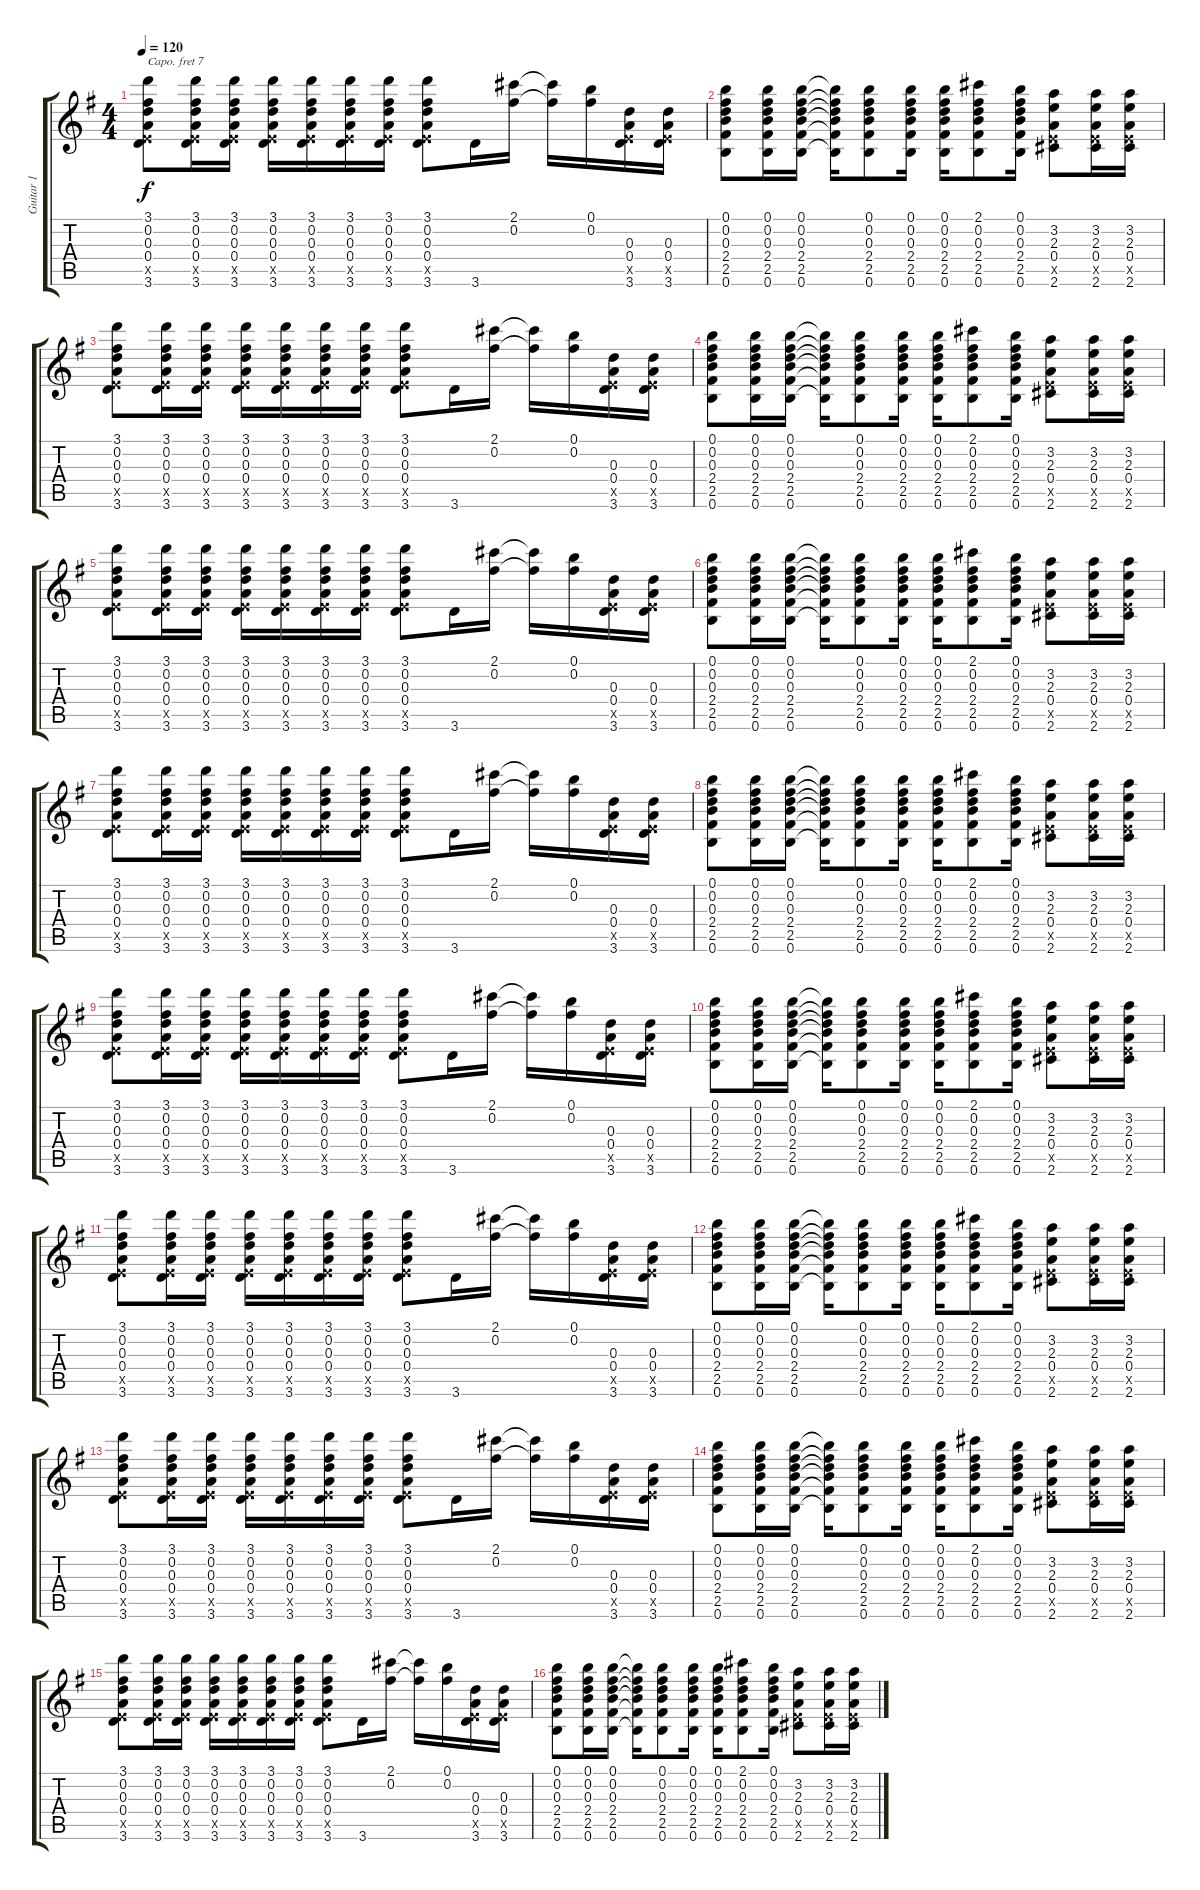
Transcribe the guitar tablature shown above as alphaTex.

\track ("Guitar 1" "Guitar 1") {instrument acousticguitarsteel}
\staff {score tabs}
\capo 7
\tuning (E4 B3 G3 D3 A2 E2) {hide}
\ts (4 4)
\tempo 120
\clef g2
\ks g
(3.1 0.2 0.3 0.4 0.5{x} 3.6).8{dy f} (3.1 0.2 0.3 0.4 0.5{x} 3.6).16 (3.1 0.2 0.3 0.4 0.5{x} 3.6).16 (3.1 0.2 0.3 0.4 0.5{x} 3.6).16 (3.1 0.2 0.3 0.4 0.5{x} 3.6).16 (3.1 0.2 0.3 0.4 0.5{x} 3.6).16 (3.1 0.2 0.3 0.4 0.5{x} 3.6).16 (3.1 0.2 0.3 0.4 0.5{x} 3.6).8 3.6.16 (2.1 0.2).16 (2.1{t} 0.2{t}).16 (0.1 0.2).16 (0.3 0.4 0.5{x} 3.6).16 (0.3 0.4 0.5{x} 3.6).16 |
(0.1 0.2 0.3 2.4 2.5 0.6).8 (0.1 0.2 0.3 2.4 2.5 0.6).16 (0.1 0.2 0.3 2.4 2.5 0.6).16 (0.1{t} 0.2{t} 0.3{t} 2.4{t} 2.5{t} 0.6{t}).16 (0.1 0.2 0.3 2.4 2.5 0.6).8 (0.1 0.2 0.3 2.4 2.5 0.6).16 (0.1 0.2 0.3 2.4 2.5 0.6).16 (2.1 0.2 0.3 2.4 2.5 0.6).8 (0.1 0.2 0.3 2.4 2.5 0.6).16 (3.2 2.3 0.4 0.5{x} 2.6).8 (3.2 2.3 0.4 0.5{x} 2.6).16 (3.2 2.3 0.4 0.5{x} 2.6).16 |
(3.1 0.2 0.3 0.4 0.5{x} 3.6).8 (3.1 0.2 0.3 0.4 0.5{x} 3.6).16 (3.1 0.2 0.3 0.4 0.5{x} 3.6).16 (3.1 0.2 0.3 0.4 0.5{x} 3.6).16 (3.1 0.2 0.3 0.4 0.5{x} 3.6).16 (3.1 0.2 0.3 0.4 0.5{x} 3.6).16 (3.1 0.2 0.3 0.4 0.5{x} 3.6).16 (3.1 0.2 0.3 0.4 0.5{x} 3.6).8 3.6.16 (2.1 0.2).16 (2.1{t} 0.2{t}).16 (0.1 0.2).16 (0.3 0.4 0.5{x} 3.6).16 (0.3 0.4 0.5{x} 3.6).16 |
(0.1 0.2 0.3 2.4 2.5 0.6).8 (0.1 0.2 0.3 2.4 2.5 0.6).16 (0.1 0.2 0.3 2.4 2.5 0.6).16 (0.1{t} 0.2{t} 0.3{t} 2.4{t} 2.5{t} 0.6{t}).16 (0.1 0.2 0.3 2.4 2.5 0.6).8 (0.1 0.2 0.3 2.4 2.5 0.6).16 (0.1 0.2 0.3 2.4 2.5 0.6).16 (2.1 0.2 0.3 2.4 2.5 0.6).8 (0.1 0.2 0.3 2.4 2.5 0.6).16 (3.2 2.3 0.4 0.5{x} 2.6).8 (3.2 2.3 0.4 0.5{x} 2.6).16 (3.2 2.3 0.4 0.5{x} 2.6).16 |
(3.1 0.2 0.3 0.4 0.5{x} 3.6).8 (3.1 0.2 0.3 0.4 0.5{x} 3.6).16 (3.1 0.2 0.3 0.4 0.5{x} 3.6).16 (3.1 0.2 0.3 0.4 0.5{x} 3.6).16 (3.1 0.2 0.3 0.4 0.5{x} 3.6).16 (3.1 0.2 0.3 0.4 0.5{x} 3.6).16 (3.1 0.2 0.3 0.4 0.5{x} 3.6).16 (3.1 0.2 0.3 0.4 0.5{x} 3.6).8 3.6.16 (2.1 0.2).16 (2.1{t} 0.2{t}).16 (0.1 0.2).16 (0.3 0.4 0.5{x} 3.6).16 (0.3 0.4 0.5{x} 3.6).16 |
(0.1 0.2 0.3 2.4 2.5 0.6).8 (0.1 0.2 0.3 2.4 2.5 0.6).16 (0.1 0.2 0.3 2.4 2.5 0.6).16 (0.1{t} 0.2{t} 0.3{t} 2.4{t} 2.5{t} 0.6{t}).16 (0.1 0.2 0.3 2.4 2.5 0.6).8 (0.1 0.2 0.3 2.4 2.5 0.6).16 (0.1 0.2 0.3 2.4 2.5 0.6).16 (2.1 0.2 0.3 2.4 2.5 0.6).8 (0.1 0.2 0.3 2.4 2.5 0.6).16 (3.2 2.3 0.4 0.5{x} 2.6).8 (3.2 2.3 0.4 0.5{x} 2.6).16 (3.2 2.3 0.4 0.5{x} 2.6).16 |
(3.1 0.2 0.3 0.4 0.5{x} 3.6).8 (3.1 0.2 0.3 0.4 0.5{x} 3.6).16 (3.1 0.2 0.3 0.4 0.5{x} 3.6).16 (3.1 0.2 0.3 0.4 0.5{x} 3.6).16 (3.1 0.2 0.3 0.4 0.5{x} 3.6).16 (3.1 0.2 0.3 0.4 0.5{x} 3.6).16 (3.1 0.2 0.3 0.4 0.5{x} 3.6).16 (3.1 0.2 0.3 0.4 0.5{x} 3.6).8 3.6.16 (2.1 0.2).16 (2.1{t} 0.2{t}).16 (0.1 0.2).16 (0.3 0.4 0.5{x} 3.6).16 (0.3 0.4 0.5{x} 3.6).16 |
(0.1 0.2 0.3 2.4 2.5 0.6).8 (0.1 0.2 0.3 2.4 2.5 0.6).16 (0.1 0.2 0.3 2.4 2.5 0.6).16 (0.1{t} 0.2{t} 0.3{t} 2.4{t} 2.5{t} 0.6{t}).16 (0.1 0.2 0.3 2.4 2.5 0.6).8 (0.1 0.2 0.3 2.4 2.5 0.6).16 (0.1 0.2 0.3 2.4 2.5 0.6).16 (2.1 0.2 0.3 2.4 2.5 0.6).8 (0.1 0.2 0.3 2.4 2.5 0.6).16 (3.2 2.3 0.4 0.5{x} 2.6).8 (3.2 2.3 0.4 0.5{x} 2.6).16 (3.2 2.3 0.4 0.5{x} 2.6).16 |
(3.1 0.2 0.3 0.4 0.5{x} 3.6).8 (3.1 0.2 0.3 0.4 0.5{x} 3.6).16 (3.1 0.2 0.3 0.4 0.5{x} 3.6).16 (3.1 0.2 0.3 0.4 0.5{x} 3.6).16 (3.1 0.2 0.3 0.4 0.5{x} 3.6).16 (3.1 0.2 0.3 0.4 0.5{x} 3.6).16 (3.1 0.2 0.3 0.4 0.5{x} 3.6).16 (3.1 0.2 0.3 0.4 0.5{x} 3.6).8 3.6.16 (2.1 0.2).16 (2.1{t} 0.2{t}).16 (0.1 0.2).16 (0.3 0.4 0.5{x} 3.6).16 (0.3 0.4 0.5{x} 3.6).16 |
(0.1 0.2 0.3 2.4 2.5 0.6).8 (0.1 0.2 0.3 2.4 2.5 0.6).16 (0.1 0.2 0.3 2.4 2.5 0.6).16 (0.1{t} 0.2{t} 0.3{t} 2.4{t} 2.5{t} 0.6{t}).16 (0.1 0.2 0.3 2.4 2.5 0.6).8 (0.1 0.2 0.3 2.4 2.5 0.6).16 (0.1 0.2 0.3 2.4 2.5 0.6).16 (2.1 0.2 0.3 2.4 2.5 0.6).8 (0.1 0.2 0.3 2.4 2.5 0.6).16 (3.2 2.3 0.4 0.5{x} 2.6).8 (3.2 2.3 0.4 0.5{x} 2.6).16 (3.2 2.3 0.4 0.5{x} 2.6).16 |
(3.1 0.2 0.3 0.4 0.5{x} 3.6).8 (3.1 0.2 0.3 0.4 0.5{x} 3.6).16 (3.1 0.2 0.3 0.4 0.5{x} 3.6).16 (3.1 0.2 0.3 0.4 0.5{x} 3.6).16 (3.1 0.2 0.3 0.4 0.5{x} 3.6).16 (3.1 0.2 0.3 0.4 0.5{x} 3.6).16 (3.1 0.2 0.3 0.4 0.5{x} 3.6).16 (3.1 0.2 0.3 0.4 0.5{x} 3.6).8 3.6.16 (2.1 0.2).16 (2.1{t} 0.2{t}).16 (0.1 0.2).16 (0.3 0.4 0.5{x} 3.6).16 (0.3 0.4 0.5{x} 3.6).16 |
(0.1 0.2 0.3 2.4 2.5 0.6).8 (0.1 0.2 0.3 2.4 2.5 0.6).16 (0.1 0.2 0.3 2.4 2.5 0.6).16 (0.1{t} 0.2{t} 0.3{t} 2.4{t} 2.5{t} 0.6{t}).16 (0.1 0.2 0.3 2.4 2.5 0.6).8 (0.1 0.2 0.3 2.4 2.5 0.6).16 (0.1 0.2 0.3 2.4 2.5 0.6).16 (2.1 0.2 0.3 2.4 2.5 0.6).8 (0.1 0.2 0.3 2.4 2.5 0.6).16 (3.2 2.3 0.4 0.5{x} 2.6).8 (3.2 2.3 0.4 0.5{x} 2.6).16 (3.2 2.3 0.4 0.5{x} 2.6).16 |
(3.1 0.2 0.3 0.4 0.5{x} 3.6).8 (3.1 0.2 0.3 0.4 0.5{x} 3.6).16 (3.1 0.2 0.3 0.4 0.5{x} 3.6).16 (3.1 0.2 0.3 0.4 0.5{x} 3.6).16 (3.1 0.2 0.3 0.4 0.5{x} 3.6).16 (3.1 0.2 0.3 0.4 0.5{x} 3.6).16 (3.1 0.2 0.3 0.4 0.5{x} 3.6).16 (3.1 0.2 0.3 0.4 0.5{x} 3.6).8 3.6.16 (2.1 0.2).16 (2.1{t} 0.2{t}).16 (0.1 0.2).16 (0.3 0.4 0.5{x} 3.6).16 (0.3 0.4 0.5{x} 3.6).16 |
(0.1 0.2 0.3 2.4 2.5 0.6).8 (0.1 0.2 0.3 2.4 2.5 0.6).16 (0.1 0.2 0.3 2.4 2.5 0.6).16 (0.1{t} 0.2{t} 0.3{t} 2.4{t} 2.5{t} 0.6{t}).16 (0.1 0.2 0.3 2.4 2.5 0.6).8 (0.1 0.2 0.3 2.4 2.5 0.6).16 (0.1 0.2 0.3 2.4 2.5 0.6).16 (2.1 0.2 0.3 2.4 2.5 0.6).8 (0.1 0.2 0.3 2.4 2.5 0.6).16 (3.2 2.3 0.4 0.5{x} 2.6).8 (3.2 2.3 0.4 0.5{x} 2.6).16 (3.2 2.3 0.4 0.5{x} 2.6).16 |
(3.1 0.2 0.3 0.4 0.5{x} 3.6).8 (3.1 0.2 0.3 0.4 0.5{x} 3.6).16 (3.1 0.2 0.3 0.4 0.5{x} 3.6).16 (3.1 0.2 0.3 0.4 0.5{x} 3.6).16 (3.1 0.2 0.3 0.4 0.5{x} 3.6).16 (3.1 0.2 0.3 0.4 0.5{x} 3.6).16 (3.1 0.2 0.3 0.4 0.5{x} 3.6).16 (3.1 0.2 0.3 0.4 0.5{x} 3.6).8 3.6.16 (2.1 0.2).16 (2.1{t} 0.2{t}).16 (0.1 0.2).16 (0.3 0.4 0.5{x} 3.6).16 (0.3 0.4 0.5{x} 3.6).16 |
(0.1 0.2 0.3 2.4 2.5 0.6).8 (0.1 0.2 0.3 2.4 2.5 0.6).16 (0.1 0.2 0.3 2.4 2.5 0.6).16 (0.1{t} 0.2{t} 0.3{t} 2.4{t} 2.5{t} 0.6{t}).16 (0.1 0.2 0.3 2.4 2.5 0.6).8 (0.1 0.2 0.3 2.4 2.5 0.6).16 (0.1 0.2 0.3 2.4 2.5 0.6).16 (2.1 0.2 0.3 2.4 2.5 0.6).8 (0.1 0.2 0.3 2.4 2.5 0.6).16 (3.2 2.3 0.4 0.5{x} 2.6).8 (3.2 2.3 0.4 0.5{x} 2.6).16 (3.2 2.3 0.4 0.5{x} 2.6).16
